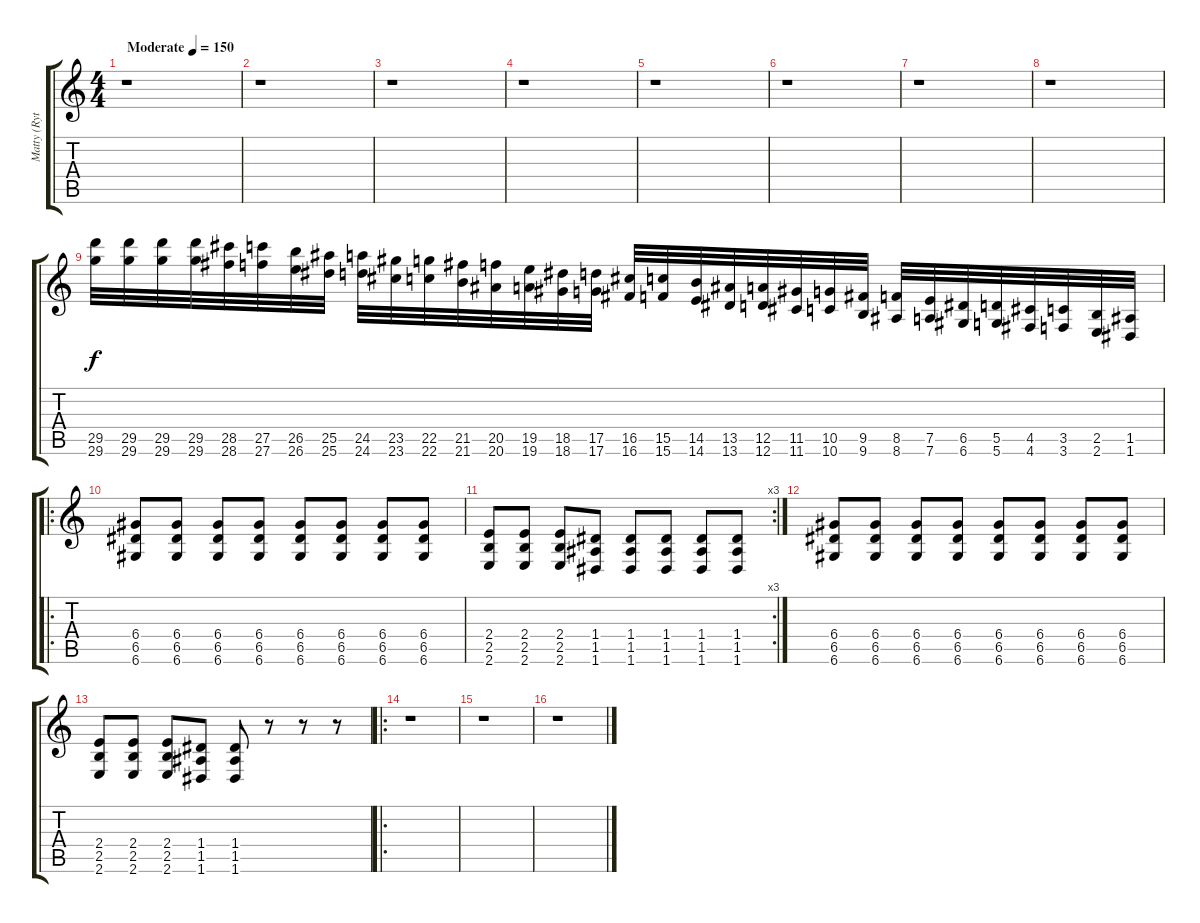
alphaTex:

\track ("Matty (Rythm)" "Matty (Ryt") {instrument distortionguitar}
\staff {score tabs}
\tuning (E4 B3 G3 D3 A2 D2) {hide}
\ts (4 4)
\tempo (150 "Moderate")
\clef g2
\ks c
r.1{dy f instrument distortionguitar} |
r.1 |
r.1 |
r.1 |
r.1 |
r.1 |
r.1 |
r.1 |
(29.5 29.6).32 (29.5 29.6).32 (29.5 29.6).32 (29.5 29.6).32 (28.5 28.6).32 (27.5 27.6).32 (26.5 26.6).32 (25.5 25.6).32 (24.5 24.6).32 (23.5 23.6).32 (22.5 22.6).32 (21.5 21.6).32 (20.5 20.6).32 (19.5 19.6).32 (18.5 18.6).32 (17.5 17.6).32 (16.5 16.6).32 (15.5 15.6).32 (14.5 14.6).32 (13.5 13.6).32 (12.5 12.6).32 (11.5 11.6).32 (10.5 10.6).32 (9.5 9.6).32 (8.5 8.6).32 (7.5 7.6).32 (6.5 6.6).32 (5.5 5.6).32 (4.5 4.6).32 (3.5 3.6).32 (2.5 2.6).32 (1.5 1.6).32 |
\ro
(6.4 6.5 6.6).8 (6.4 6.5 6.6).8 (6.4 6.5 6.6).8 (6.4 6.5 6.6).8 (6.4 6.5 6.6).8 (6.4 6.5 6.6).8 (6.4 6.5 6.6).8 (6.4 6.5 6.6).8 |
\rc 3
(2.4 2.5 2.6).8 (2.4 2.5 2.6).8 (2.4 2.5 2.6).8 (1.4 1.5 1.6).8 (1.4 1.5 1.6).8 (1.4 1.5 1.6).8 (1.4 1.5 1.6).8 (1.4 1.5 1.6).8 |
(6.4 6.5 6.6).8 (6.4 6.5 6.6).8 (6.4 6.5 6.6).8 (6.4 6.5 6.6).8 (6.4 6.5 6.6).8 (6.4 6.5 6.6).8 (6.4 6.5 6.6).8 (6.4 6.5 6.6).8 |
(2.4 2.5 2.6).8 (2.4 2.5 2.6).8 (2.4 2.5 2.6).8 (1.4 1.5 1.6).8 (1.4 1.5 1.6).8 r.8 r.8 r.8 |
\ro
r.1 |
r.1 |
r.1
